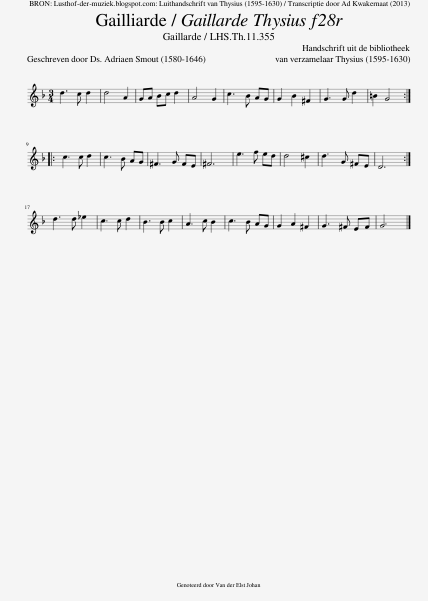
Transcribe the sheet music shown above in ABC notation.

X:1
L:1/8
Q:1/4=170
M:3/4
I:linebreak $
K:F
V:1 treble
V:1
 d3 c d2 | d4 A2 | GA Bc d2 | A4 G2 | c3 B AG | %5
 G2 B2 ^F2 | G3 G d2 | =B2 G4 ::$ c3 c d2 | c3 B AG | %10
 ^F3 G FE | ^F6 | e3 f ed | d4 ^c2 | d3 G ^FE | %15
 D6 :|$ d3 d _e2 | c3 c d2 | B3 B c2 | A3 c B2 | %20
 c3 B AG | G2 A2 ^F2 | G3 ^F EF | G6 |] %24
